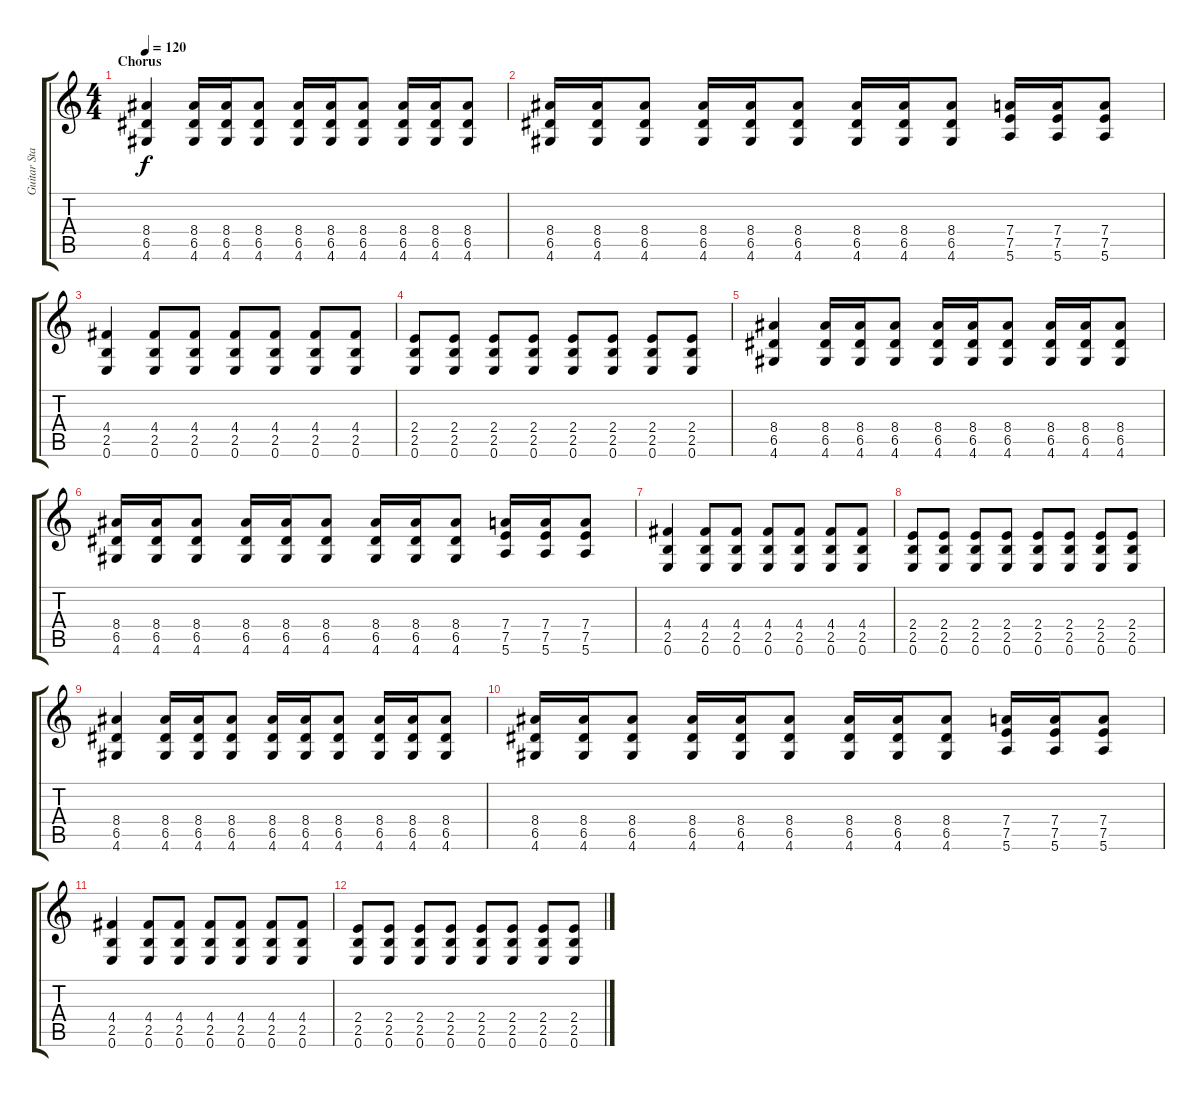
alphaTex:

\track ("Guitar Standart" "Guitar Sta") {instrument distortionguitar}
\staff {score tabs}
\tuning (E4 B3 G3 D3 A2 E2) {hide}
\ts (4 4)
\section ("" "Chorus")
\tempo 120
\clef g2
\ks c
(8.4 6.5 4.6).4{dy f} (8.4 6.5 4.6).16 (8.4 6.5 4.6).16 (8.4 6.5 4.6).8 (8.4 6.5 4.6).16 (8.4 6.5 4.6).16 (8.4 6.5 4.6).8 (8.4 6.5 4.6).16 (8.4 6.5 4.6).16 (8.4 6.5 4.6).8 |
(8.4 6.5 4.6).16 (8.4 6.5 4.6).16 (8.4 6.5 4.6).8 (8.4 6.5 4.6).16 (8.4 6.5 4.6).16 (8.4 6.5 4.6).8 (8.4 6.5 4.6).16 (8.4 6.5 4.6).16 (8.4 6.5 4.6).8 (7.4 7.5 5.6).16 (7.4 7.5 5.6).16 (7.4 7.5 5.6).8 |
(4.4 2.5 0.6).4 (4.4 2.5 0.6).8 (4.4 2.5 0.6).8 (4.4 2.5 0.6).8 (4.4 2.5 0.6).8 (4.4 2.5 0.6).8 (4.4 2.5 0.6).8 |
(2.4 2.5 0.6).8 (2.4 2.5 0.6).8 (2.4 2.5 0.6).8 (2.4 2.5 0.6).8 (2.4 2.5 0.6).8 (2.4 2.5 0.6).8 (2.4 2.5 0.6).8 (2.4 2.5 0.6).8 |
(8.4 6.5 4.6).4 (8.4 6.5 4.6).16 (8.4 6.5 4.6).16 (8.4 6.5 4.6).8 (8.4 6.5 4.6).16 (8.4 6.5 4.6).16 (8.4 6.5 4.6).8 (8.4 6.5 4.6).16 (8.4 6.5 4.6).16 (8.4 6.5 4.6).8 |
(8.4 6.5 4.6).16 (8.4 6.5 4.6).16 (8.4 6.5 4.6).8 (8.4 6.5 4.6).16 (8.4 6.5 4.6).16 (8.4 6.5 4.6).8 (8.4 6.5 4.6).16 (8.4 6.5 4.6).16 (8.4 6.5 4.6).8 (7.4 7.5 5.6).16 (7.4 7.5 5.6).16 (7.4 7.5 5.6).8 |
(4.4 2.5 0.6).4 (4.4 2.5 0.6).8 (4.4 2.5 0.6).8 (4.4 2.5 0.6).8 (4.4 2.5 0.6).8 (4.4 2.5 0.6).8 (4.4 2.5 0.6).8 |
(2.4 2.5 0.6).8 (2.4 2.5 0.6).8 (2.4 2.5 0.6).8 (2.4 2.5 0.6).8 (2.4 2.5 0.6).8 (2.4 2.5 0.6).8 (2.4 2.5 0.6).8 (2.4 2.5 0.6).8 |
(8.4 6.5 4.6).4 (8.4 6.5 4.6).16 (8.4 6.5 4.6).16 (8.4 6.5 4.6).8 (8.4 6.5 4.6).16 (8.4 6.5 4.6).16 (8.4 6.5 4.6).8 (8.4 6.5 4.6).16 (8.4 6.5 4.6).16 (8.4 6.5 4.6).8 |
(8.4 6.5 4.6).16 (8.4 6.5 4.6).16 (8.4 6.5 4.6).8 (8.4 6.5 4.6).16 (8.4 6.5 4.6).16 (8.4 6.5 4.6).8 (8.4 6.5 4.6).16 (8.4 6.5 4.6).16 (8.4 6.5 4.6).8 (7.4 7.5 5.6).16 (7.4 7.5 5.6).16 (7.4 7.5 5.6).8 |
(4.4 2.5 0.6).4 (4.4 2.5 0.6).8 (4.4 2.5 0.6).8 (4.4 2.5 0.6).8 (4.4 2.5 0.6).8 (4.4 2.5 0.6).8 (4.4 2.5 0.6).8 |
(2.4 2.5 0.6).8 (2.4 2.5 0.6).8 (2.4 2.5 0.6).8 (2.4 2.5 0.6).8 (2.4 2.5 0.6).8 (2.4 2.5 0.6).8 (2.4 2.5 0.6).8 (2.4 2.5 0.6).8
